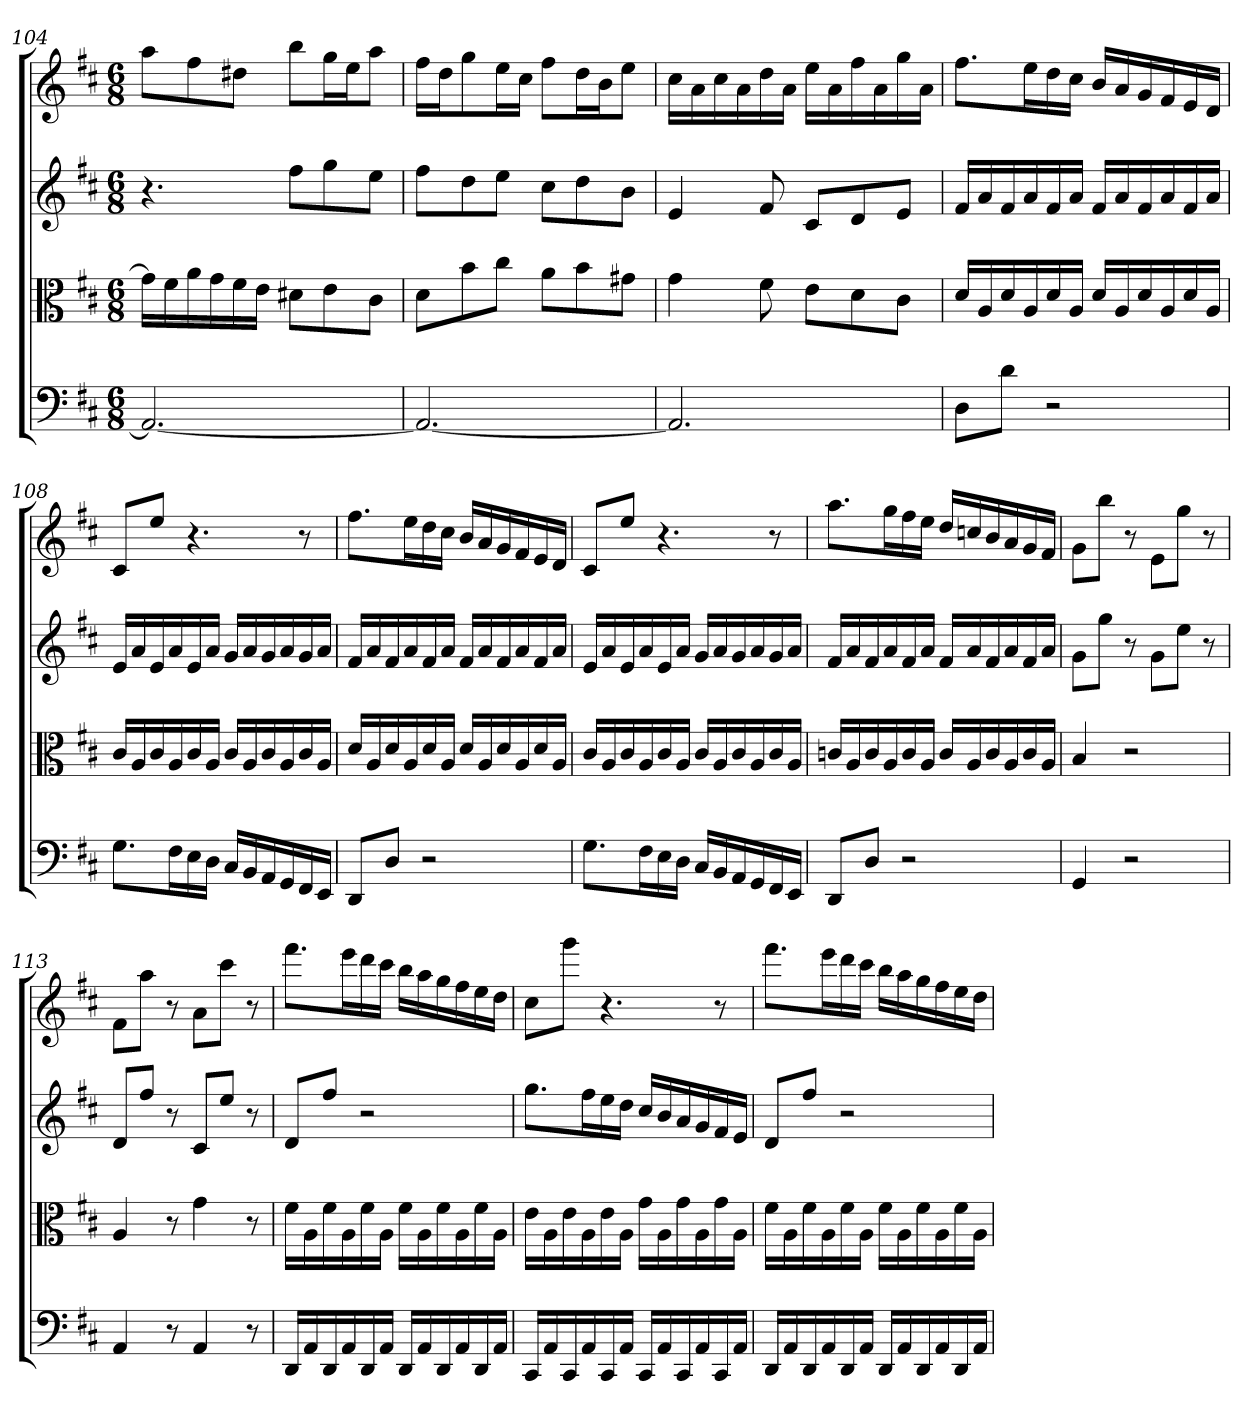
**kern	**kern	**kern	**kern
*part4	*part3	*part2	*part1
*staff4	*staff3	*staff2	*staff1
*clefF4	*clefC3	*	*
*k[f#c#]	*k[f#c#]	*k[f#c#]	*k[f#c#]
*D:	*D:	*D:	*D:
*M6/8	*M6/8	*M6/8	*M6/8
=104	=104	=104	=104
2.AA_	16g\LL]	4.r	8aaL
.	16f#\	.	.
.	16a\	.	8ff#
.	16g\	.	.
.	16f#\	.	8dd#XJ
.	16e\JJ	.	.
.	8d#X\L	8ff#L	8bbL
.	8e\	8gg	16ggL
.	.	.	16eeJ
.	8c#\J	8eeJ	8aaJ
=105	=105	=105	=105
2.AA_	8d\L	8ff#L	16ff#LL
.	.	.	16ddJ
.	8b\	8dd	8gg
.	8cc#\J	8eeJ	16eeL
.	.	.	16cc#JJ
.	8a\L	8cc#L	8ff#L
.	8b\	8dd	16ddL
.	.	.	16bJ
.	8g#X\J	8bJ	8eeJ
=106	=106	=106	=106
2.AA]	4g	4e	16cc#LL
.	.	.	16a
.	.	.	16cc#
.	.	.	16a
.	8f#	8f#	16dd
.	.	.	16aJJ
.	8e\L	8c#L	16eeLL
.	.	.	16a
.	8d\	8d	16ff#
.	.	.	16a
.	8c#\J	8eJ	16gg
.	.	.	16aJJ
=107	=107	=107	=107
8D\L	16d/LL	16f#LL	8.ff#L
.	16A/	16a	.
8d\J	16d/	16f#	.
.	16A/	16a	16eeL
2r	16d/	16f#	16dd
.	16A/JJ	16aJJ	16cc#JJ
.	16d/LL	16f#LL	16bLL
.	16A/	16a	16a
.	16d/	16f#	16g
.	16A/	16a	16f#
.	16d/	16f#	16e
.	16A/JJ	16aJJ	16dJJ
=108	=108	=108	=108
8.G\L	16c#/LL	16eLL	8c#L
.	16A/	16a	.
.	16c#/	16e	8eeJ
16F#\L	16A/	16a	.
16E\	16c#/	16e	4.r
16D\JJ	16A/JJ	16aJJ	.
16C#/LL	16c#/LL	16gLL	.
16BB/	16A/	16a	.
16AA/	16c#/	16g	.
16GG/	16A/	16a	.
16FF#/	16c#/	16g	8r
16EE/JJ	16A/JJ	16aJJ	.
=109	=109	=109	=109
8DD/L	16d/LL	16f#LL	8.ff#L
.	16A/	16a	.
8D/J	16d/	16f#	.
.	16A/	16a	16eeL
2r	16d/	16f#	16dd
.	16A/JJ	16aJJ	16cc#JJ
.	16d/LL	16f#LL	16bLL
.	16A/	16a	16a
.	16d/	16f#	16g
.	16A/	16a	16f#
.	16d/	16f#	16e
.	16A/JJ	16aJJ	16dJJ
=110	=110	=110	=110
8.G\L	16c#/LL	16eLL	8c#L
.	16A/	16a	.
.	16c#/	16e	8eeJ
16F#\L	16A/	16a	.
16E\	16c#/	16e	4.r
16D\JJ	16A/JJ	16aJJ	.
16C#/LL	16c#/LL	16gLL	.
16BB/	16A/	16a	.
16AA/	16c#/	16g	.
16GG/	16A/	16a	.
16FF#/	16c#/	16g	8r
16EE/JJ	16A/JJ	16aJJ	.
=111	=111	=111	=111
8DD/L	16cn/LL	16f#LL	8.aaL
.	16A/	16a	.
8D/J	16c/	16f#	.
.	16A/	16a	16ggL
2r	16c/	16f#	16ff#
.	16A/JJ	16aJJ	16eeJJ
.	16c/LL	16f#LL	16ddLL
.	16A/	16a	16ccn
.	16c/	16f#	16b
.	16A/	16a	16a
.	16c/	16f#	16g
.	16A/JJ	16aJJ	16f#JJ
=112	=112	=112	=112
4GG	4B	8gL	8gL
.	.	8ggJ	8bbJ
2r	2r	8r	8r
.	.	8gL	8eL
.	.	8eeJ	8ggJ
.	.	8r	8r
=113	=113	=113	=113
4AA	4A	8dL	8f#L
.	.	8ff#J	8aaJ
8r	8r	8r	8r
4AA	4g	8c#L	8aL
.	.	8eeJ	8ccc#J
8r	8r	8r	8r
=114	=114	=114	=114
16DD/LL	16f#\LL	8dL	8.fff#L
16AA/	16A\	.	.
16DD/	16f#\	8ff#J	.
16AA/	16A\	.	16eeeL
16DD/	16f#\	2r	16ddd
16AA/JJ	16A\JJ	.	16ccc#JJ
16DD/LL	16f#\LL	.	16bbLL
16AA/	16A\	.	16aa
16DD/	16f#\	.	16gg
16AA/	16A\	.	16ff#
16DD/	16f#\	.	16ee
16AA/JJ	16A\JJ	.	16ddJJ
=115	=115	=115	=115
16CC#/LL	16e\LL	8.ggL	8cc#L
16AA/	16A\	.	.
16CC#/	16e\	.	8gggJ
16AA/	16A\	16ff#L	.
16CC#/	16e\	16ee	4.r
16AA/JJ	16A\JJ	16ddJJ	.
16CC#/LL	16g\LL	16cc#LL	.
16AA/	16A\	16b	.
16CC#/	16g\	16a	.
16AA/	16A\	16g	.
16CC#/	16g\	16f#	8r
16AA/JJ	16A\JJ	16eJJ	.
=116	=116	=116	=116
16DD/LL	16f#\LL	8dL	8.fff#L
16AA/	16A\	.	.
16DD/	16f#\	8ff#J	.
16AA/	16A\	.	16eeeL
16DD/	16f#\	2r	16ddd
16AA/JJ	16A\JJ	.	16ccc#JJ
16DD/LL	16f#\LL	.	16bbLL
16AA/	16A\	.	16aa
16DD/	16f#\	.	16gg
16AA/	16A\	.	16ff#
16DD/	16f#\	.	16ee
16AA/JJ	16A\JJ	.	16ddJJ
=	=	=	=
*-	*-	*-	*-
